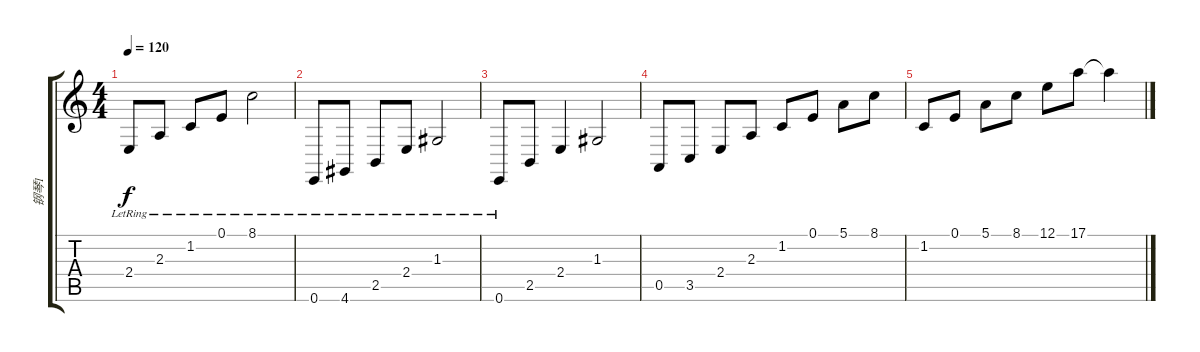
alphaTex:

\track ("钢琴1" "钢琴1") {instrument acousticgrandpiano}
\staff {score tabs}
\tuning (E4 B3 G3 D3 A2 E2) {hide}
\ts (4 4)
\tempo 120
\clef g2
\ks c
2.4{lr}.8{dy f} 2.3{lr}.8 1.2{lr}.8 0.1{lr}.8 8.1{lr}.2 |
0.6{lr}.8 4.6{lr}.8 2.5{lr}.8 2.4{lr}.8 1.3{lr}.2 |
0.6{lr}.8 2.5.8 2.4.4 1.3.2 |
0.5.8{volume 8} 3.5.8 2.4.8 2.3.8 1.2.8 0.1.8 5.1.8 8.1.8 |
1.2.8 0.1.8 5.1.8 8.1.8 12.1.8 17.1.8 17.1{t}.4
